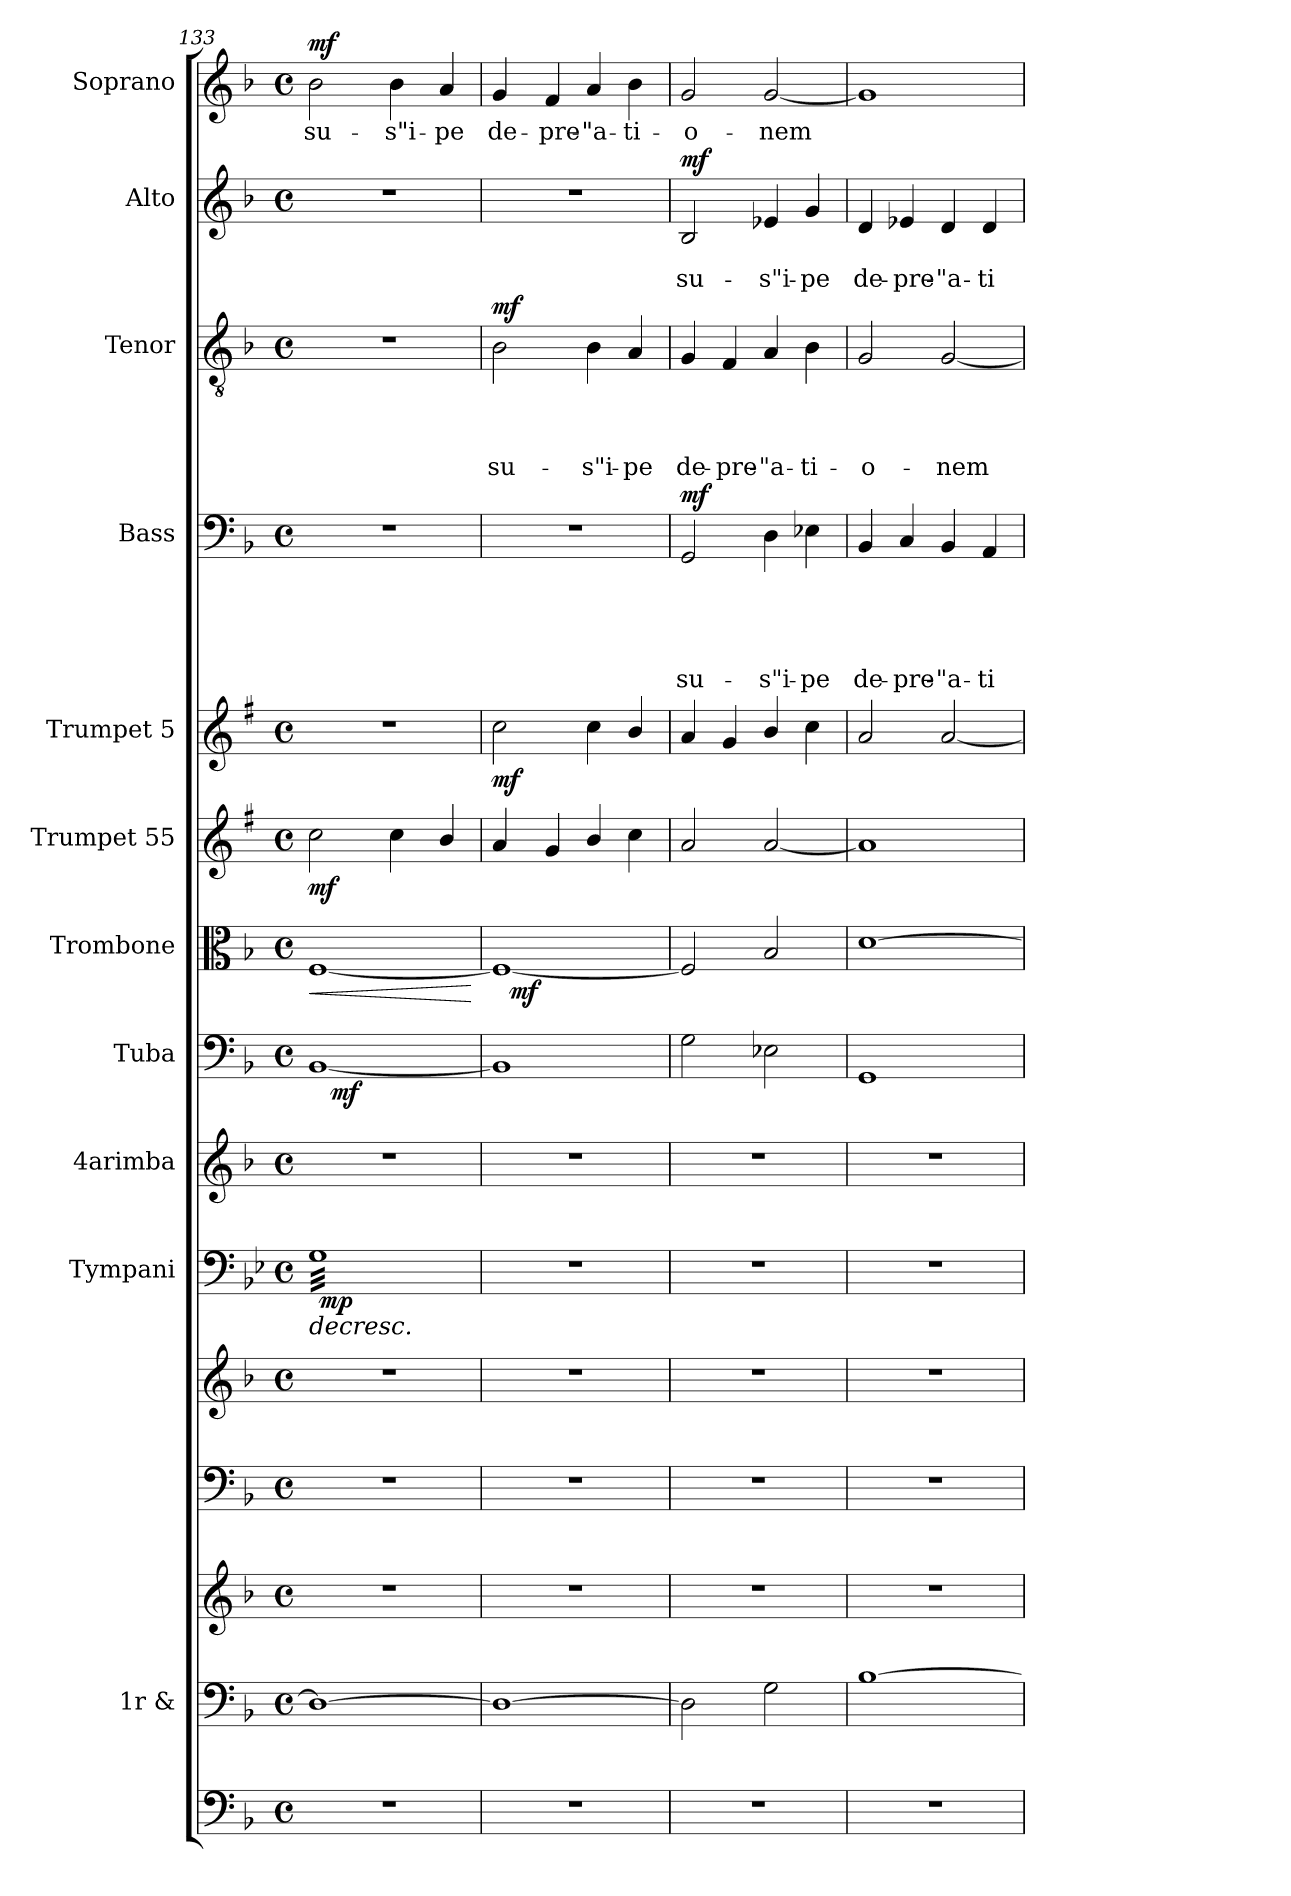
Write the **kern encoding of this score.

**kern	**kern	**kern	**kern	**kern	**kern	**dynam	**kern	**kern	**dynam	**kern	**dynam	**kern	**dynam	**kern	**dynam	**kern	**text	**text	**text	**text	**text	**dynam	**kern	**text	**text	**text	**text	**dynam	**kern	**text	**text	**dynam	**kern	**text	**dynam
*part14	*part13	*part13	*part12	*part11	*part10	*part10	*part9	*part8	*part8	*part7	*part7	*part6	*part6	*part5	*part5	*part4	*part4	*part4	*part4	*part4	*part4	*part4	*part3	*part3	*part3	*part3	*part3	*part3	*part2	*part2	*part2	*part2	*part1	*part1	*part1
*staff15	*staff14	*staff13	*staff12	*staff11	*staff10	*staff10	*staff9	*staff8	*staff8	*staff7	*staff7	*staff6	*staff6	*staff5	*staff5	*staff4	*staff4	*staff4	*staff4	*staff4	*staff4	*staff4	*staff3	*staff3	*staff3	*staff3	*staff3	*staff3	*staff2	*staff2	*staff2	*staff2	*staff1	*staff1	*staff1
*	*I"1r &	*	*	*	*I"Tympani	*	*I"4arimba	*I"Tuba	*	*I"Trombone	*	*I"Trumpet 55	*	*I"Trumpet 5	*	*I"Bass	*	*	*	*	*	*	*I"Tenor	*	*	*	*	*	*I"Alto	*	*	*	*I"Soprano	*	*
*	*	*	*	*	*I'Tymp	*	*	*I'Tba	*	*I'Trbn	*	*I'Trpt 55	*	*I'Trpt 5	*	*I'B	*	*	*	*	*	*	*I'T	*	*	*	*	*	*I'A	*	*	*	*I'S	*	*
*clefF4	*clefF4	*clefG2	*clefF4	*clefG2	*clefF4	*	*clefG2	*clefF4	*	*clefC3	*	*clefG2	*	*clefG2	*	*clefF4	*	*	*	*	*	*	*clefGv2	*	*	*	*	*	*clefG2	*	*	*	*clefG2	*	*
*	*	*	*	*	*	*	*	*	*	*	*	*ITrd1c2	*	*ITrd1c2	*	*	*	*	*	*	*	*	*	*	*	*	*	*	*	*	*	*	*	*	*
*k[b-]	*k[b-]	*k[b-]	*k[b-]	*k[b-]	*k[b-e-]	*	*k[b-]	*k[b-]	*	*k[b-]	*	*k[b-]	*	*k[b-]	*	*k[b-]	*	*	*	*	*	*	*k[b-]	*	*	*	*	*	*k[b-]	*	*	*	*k[b-]	*	*
*F:	*F:	*F:	*F:	*F:	*B-:	*	*F:	*F:	*	*F:	*	*F:	*	*F:	*	*F:	*	*	*	*	*	*	*F:	*	*	*	*	*	*F:	*	*	*	*F:	*	*
*M4/4	*M4/4	*M4/4	*M4/4	*M4/4	*M4/4	*	*M4/4	*M4/4	*	*M4/4	*	*M4/4	*	*M4/4	*	*M4/4	*	*	*	*	*	*	*M4/4	*	*	*	*	*	*M4/4	*	*	*	*M4/4	*	*
*met(c)	*met(c)	*met(c)	*met(c)	*met(c)	*met(c)	*	*met(c)	*met(c)	*	*met(c)	*	*met(c)	*	*met(c)	*	*met(c)	*	*	*	*	*	*	*met(c)	*	*	*	*	*	*met(c)	*	*	*	*met(c)	*	*
=133	=133	=133	=133	=133	=133	=133	=133	=133	=133	=133	=133	=133	=133	=133	=133	=133	=133	=133	=133	=133	=133	=133	=133	=133	=133	=133	=133	=133	=133	=133	=133	=133	=133	=133	=133
!	!	!	!	!	!	!LO:HP:b	!	!	!	!	!LO:HP:b	!	!LO:DY:b	!	!	!	!	!	!	!	!	!	!	!	!	!	!	!	!	!	!	!	!	!LO:LY:b	!LO:DY:a
*	*	*	*	*	*^	*	*	*^	*	*	*	*	*	*	*	*	*	*	*	*	*	*	*	*	*	*	*	*	*	*	*	*	*	*	*
*	*	*	*	*	*tremolo	*	*	*	*	*	*	*	*	*	*	*	*	*	*	*	*	*	*	*	*	*	*	*	*	*	*	*	*	*	*	*	*
1r	1D_	1r	1r	1r	32GLLL	32ryy	>	1r	[<1BB-	16ryy	.	[<1F	<	2b-\	mf	1r	.	1r	.	.	.	.	.	.	1r	.	.	.	.	.	1r	.	.	.	2b-\	su-	mf
!	!	!	!	!	!	!	!LO:DY:b	!	!	!	!	!	!	!	!	!	!	!	!	!	!	!	!	!	!	!	!	!	!	!	!	!	!	!	!	!	!
.	.	.	.	.	32G	2ryy	mp	.	.	.	.	.	.	.	.	.	.	.	.	.	.	.	.	.	.	.	.	.	.	.	.	.	.	.	.	.	.
!	!	!	!	!	!	!	!	!	!	!	!LO:DY:b	!	!	!	!	!	!	!	!	!	!	!	!	!	!	!	!	!	!	!	!	!	!	!	!	!	!
.	.	.	.	.	32G	.	.	.	.	2...ryy	mf	.	.	.	.	.	.	.	.	.	.	.	.	.	.	.	.	.	.	.	.	.	.	.	.	.	.
.	.	.	.	.	32G	.	.	.	.	.	.	.	.	.	.	.	.	.	.	.	.	.	.	.	.	.	.	.	.	.	.	.	.	.	.	.	.
.	.	.	.	.	32G	.	.	.	.	.	.	.	.	.	.	.	.	.	.	.	.	.	.	.	.	.	.	.	.	.	.	.	.	.	.	.	.
.	.	.	.	.	32G	.	.	.	.	.	.	.	.	.	.	.	.	.	.	.	.	.	.	.	.	.	.	.	.	.	.	.	.	.	.	.	.
.	.	.	.	.	32G	.	.	.	.	.	.	.	.	.	.	.	.	.	.	.	.	.	.	.	.	.	.	.	.	.	.	.	.	.	.	.	.
.	.	.	.	.	32G	.	.	.	.	.	.	.	.	.	.	.	.	.	.	.	.	.	.	.	.	.	.	.	.	.	.	.	.	.	.	.	.
.	.	.	.	.	32G	.	.	.	.	.	.	.	.	.	.	.	.	.	.	.	.	.	.	.	.	.	.	.	.	.	.	.	.	.	.	.	.
.	.	.	.	.	32G	.	.	.	.	.	.	.	.	.	.	.	.	.	.	.	.	.	.	.	.	.	.	.	.	.	.	.	.	.	.	.	.
.	.	.	.	.	32G	.	.	.	.	.	.	.	.	.	.	.	.	.	.	.	.	.	.	.	.	.	.	.	.	.	.	.	.	.	.	.	.
.	.	.	.	.	32G	.	.	.	.	.	.	.	.	.	.	.	.	.	.	.	.	.	.	.	.	.	.	.	.	.	.	.	.	.	.	.	.
.	.	.	.	.	32G	.	.	.	.	.	.	.	.	.	.	.	.	.	.	.	.	.	.	.	.	.	.	.	.	.	.	.	.	.	.	.	.
.	.	.	.	.	32G	.	.	.	.	.	.	.	.	.	.	.	.	.	.	.	.	.	.	.	.	.	.	.	.	.	.	.	.	.	.	.	.
.	.	.	.	.	32G	.	.	.	.	.	.	.	.	.	.	.	.	.	.	.	.	.	.	.	.	.	.	.	.	.	.	.	.	.	.	.	.
.	.	.	.	.	32G	.	.	.	.	.	.	.	.	.	.	.	.	.	.	.	.	.	.	.	.	.	.	.	.	.	.	.	.	.	.	.	.
!	!	!	!	!	!	!	!	!	!	!	!	!	!	!	!	!	!	!	!	!	!	!	!	!	!	!	!	!	!	!	!	!	!	!	!	!LO:LY:b	!
.	.	.	.	.	32G	.	.	.	.	.	.	.	.	4b-\	.	.	.	.	.	.	.	.	.	.	.	.	.	.	.	.	.	.	.	.	4b-\	-s"i-	.
.	.	.	.	.	32G	4...ryy	.	.	.	.	.	.	.	.	.	.	.	.	.	.	.	.	.	.	.	.	.	.	.	.	.	.	.	.	.	.	.
.	.	.	.	.	32G	.	.	.	.	.	.	.	.	.	.	.	.	.	.	.	.	.	.	.	.	.	.	.	.	.	.	.	.	.	.	.	.
.	.	.	.	.	32G	.	.	.	.	.	.	.	.	.	.	.	.	.	.	.	.	.	.	.	.	.	.	.	.	.	.	.	.	.	.	.	.
.	.	.	.	.	32G	.	.	.	.	.	.	.	.	.	.	.	.	.	.	.	.	.	.	.	.	.	.	.	.	.	.	.	.	.	.	.	.
.	.	.	.	.	32G	.	.	.	.	.	.	.	.	.	.	.	.	.	.	.	.	.	.	.	.	.	.	.	.	.	.	.	.	.	.	.	.
.	.	.	.	.	32G	.	.	.	.	.	.	.	.	.	.	.	.	.	.	.	.	.	.	.	.	.	.	.	.	.	.	.	.	.	.	.	.
.	.	.	.	.	32G	.	.	.	.	.	.	.	.	.	.	.	.	.	.	.	.	.	.	.	.	.	.	.	.	.	.	.	.	.	.	.	.
!	!	!	!	!	!	!	!	!	!	!	!	!	!	!	!	!	!	!	!	!	!	!	!	!	!	!	!	!	!	!	!	!	!	!	!	!LO:LY:b:rj	!
.	.	.	.	.	32G	.	.	.	.	.	.	.	.	4a/	.	.	.	.	.	.	.	.	.	.	.	.	.	.	.	.	.	.	.	.	4a/	-pe	.
.	.	.	.	.	32G	.	.	.	.	.	.	.	.	.	.	.	.	.	.	.	.	.	.	.	.	.	.	.	.	.	.	.	.	.	.	.	.
.	.	.	.	.	32G	.	.	.	.	.	.	.	.	.	.	.	.	.	.	.	.	.	.	.	.	.	.	.	.	.	.	.	.	.	.	.	.
.	.	.	.	.	32G	.	.	.	.	.	.	.	.	.	.	.	.	.	.	.	.	.	.	.	.	.	.	.	.	.	.	.	.	.	.	.	.
.	.	.	.	.	32G	.	.	.	.	.	.	.	.	.	.	.	.	.	.	.	.	.	.	.	.	.	.	.	.	.	.	.	.	.	.	.	.
.	.	.	.	.	32G	.	.	.	.	.	.	.	.	.	.	.	.	.	.	.	.	.	.	.	.	.	.	.	.	.	.	.	.	.	.	.	.
.	.	.	.	.	32G	.	.	.	.	.	.	.	.	.	.	.	.	.	.	.	.	.	.	.	.	.	.	.	.	.	.	.	.	.	.	.	.
.	.	.	.	.	32GJJJ	.	.	.	.	.	.	.	.	.	.	.	.	.	.	.	.	.	.	.	.	.	.	.	.	.	.	.	.	.	.	.	.
*	*	*	*	*	*Xtremolo	*	*	*	*	*	*	*	*	*	*	*	*	*	*	*	*	*	*	*	*	*	*	*	*	*	*	*	*	*	*	*	*
.	.	.	.	.	.	.	.	.	.	.	.	.	[	.	.	.	.	.	.	.	.	.	.	.	.	.	.	.	.	.	.	.	.	.	.	.	.
=134	=134	=134	=134	=134	=134	=134	=134	=134	=134	=134	=134	=134	=134	=134	=134	=134	=134	=134	=134	=134	=134	=134	=134	=134	=134	=134	=134	=134	=134	=134	=134	=134	=134	=134	=134	=134	=134
!	!	!	!	!	!	!	!	!	!	!	!	!	!	!	!	!	!LO:DY:b	!	!	!	!	!	!	!	!	!	!	!	!LO:LY:b	!LO:DY:a	!	!	!	!	!	!LO:LY:b	!
*	*	*	*	*	*v	*v	*	*	*v	*v	*	*^	*	*	*	*	*	*	*	*	*	*	*	*	*	*	*	*	*	*	*	*	*	*	*	*	*
1r	1D_	1r	1r	1r	1r	.	1r	1BB-]	.	1F_	16ryy	.	4g/	.	2b-\	mf	1r	.	.	.	.	.	.	2B-\	.	.	.	su-	mf	1r	.	.	.	4g/	de-	.
!	!	!	!	!	!	!	!	!	!	!	!	!LO:DY:b	!	!	!	!	!	!	!	!	!	!	!	!	!	!	!	!	!	!	!	!	!	!	!	!
.	.	.	.	.	.	.	.	.	.	.	2...ryy	mf	.	.	.	.	.	.	.	.	.	.	.	.	.	.	.	.	.	.	.	.	.	.	.	.
!	!	!	!	!	!	!	!	!	!	!	!	!	!	!	!	!	!	!	!	!	!	!	!	!	!	!	!	!	!	!	!	!	!	!	!LO:LY:b	!
.	.	.	.	.	.	.	.	.	.	.	.	.	4f/	.	.	.	.	.	.	.	.	.	.	.	.	.	.	.	.	.	.	.	.	4f/	-pre-	.
!	!	!	!	!	!	!	!	!	!	!	!	!	!	!	!	!	!	!	!	!	!	!	!	!	!	!	!	!LO:LY:b	!	!	!	!	!	!	!LO:LY:b:rj	!
.	.	.	.	.	.	.	.	.	.	.	.	.	4a/	.	4b-\	.	.	.	.	.	.	.	.	4B-\	.	.	.	-s"i-	.	.	.	.	.	4a/	-"a-	.
!	!	!	!	!	!	!	!	!	!	!	!	!	!	!	!	!	!	!	!	!	!	!	!	!	!	!	!	!LO:LY:b:rj	!	!	!	!	!	!	!LO:LY:b	!
.	.	.	.	.	.	.	.	.	.	.	.	.	4b-\	.	4a/	.	.	.	.	.	.	.	.	4A/	.	.	.	-pe	.	.	.	.	.	4b-\	-ti-	.
.	.	.	.	.	.	]	.	.	.	.	.	.	.	.	.	.	.	.	.	.	.	.	.	.	.	.	.	.	.	.	.	.	.	.	.	.
=135	=135	=135	=135	=135	=135	=135	=135	=135	=135	=135	=135	=135	=135	=135	=135	=135	=135	=135	=135	=135	=135	=135	=135	=135	=135	=135	=135	=135	=135	=135	=135	=135	=135	=135	=135	=135
!	!	!	!	!	!	!	!	!	!	!	!	!	!	!	!	!	!	!	!	!	!	!LO:LY:b	!LO:DY:a	!	!	!	!	!LO:LY:b	!	!	!	!LO:LY:b	!LO:DY:a	!	!LO:LY:b	!
*	*	*	*	*	*	*	*	*	*	*v	*v	*	*	*	*	*	*	*	*	*	*	*	*	*	*	*	*	*	*	*	*	*	*	*	*	*
1r	2D\]	1r	1r	1r	1r	.	1r	2G\	.	2F/]	.	2g/	.	4g/	.	2GG/	.	.	.	.	su-	mf	4G/	.	.	.	de-	.	2B-/	.	su-	mf	2g/	-o-	.
!	!	!	!	!	!	!	!	!	!	!	!	!	!	!	!	!	!	!	!	!	!	!	!	!	!	!	!LO:LY:b	!	!	!	!	!	!	!	!
.	.	.	.	.	.	.	.	.	.	.	.	.	.	4f/	.	.	.	.	.	.	.	.	4F/	.	.	.	-pre-	.	.	.	.	.	.	.	.
!	!	!	!	!	!	!	!	!	!	!	!	!	!	!	!	!	!	!	!	!	!LO:LY:b	!	!	!	!	!	!LO:LY:b:rj	!	!	!	!LO:LY:b	!	!	!LO:LY:b	!
.	2G\	.	.	.	.	.	.	2E-X\	.	2B-/	.	[<2g/	.	4a/	.	4D\	.	.	.	.	-s"i-	.	4A/	.	.	.	-"a-	.	4e-X/	.	-s"i-	.	[<2g/	-nem	.
!	!	!	!	!	!	!	!	!	!	!	!	!	!	!	!	!	!	!	!	!	!LO:LY:b:rj	!	!	!	!	!	!LO:LY:b	!	!	!	!LO:LY:b:rj	!	!	!	!
.	.	.	.	.	.	.	.	.	.	.	.	.	.	4b-\	.	4E-X\	.	.	.	.	-pe	.	4B-\	.	.	.	-ti-	.	4g/	.	-pe	.	.	.	.
=136	=136	=136	=136	=136	=136	=136	=136	=136	=136	=136	=136	=136	=136	=136	=136	=136	=136	=136	=136	=136	=136	=136	=136	=136	=136	=136	=136	=136	=136	=136	=136	=136	=136	=136	=136
!	!	!	!	!	!	!	!	!	!	!	!	!	!	!	!	!	!	!	!	!	!LO:LY:b	!	!	!	!	!	!LO:LY:b	!	!	!	!LO:LY:b	!	!	!	!
1r	[>1B-	1r	1r	1r	1r	.	1r	1GG	.	[>1d	.	1g]	.	2g/	.	4BB-/	.	.	.	.	de-	.	2G/	.	.	.	-o-	.	4d/	.	de-	.	1g]	.	.
!	!	!	!	!	!	!	!	!	!	!	!	!	!	!	!	!	!	!	!	!	!LO:LY:b	!	!	!	!	!	!	!	!	!	!LO:LY:b	!	!	!	!
.	.	.	.	.	.	.	.	.	.	.	.	.	.	.	.	4C/	.	.	.	.	-pre-	.	.	.	.	.	.	.	4e-X/	.	-pre-	.	.	.	.
!	!	!	!	!	!	!	!	!	!	!	!	!	!	!	!	!	!	!	!	!	!LO:LY:b:rj	!	!	!	!	!	!LO:LY:b	!	!	!	!LO:LY:b:rj	!	!	!	!
.	.	.	.	.	.	.	.	.	.	.	.	.	.	[<2g/	.	4BB-/	.	.	.	.	-"a-	.	[<2G/	.	.	.	-nem	.	4d/	.	-"a-	.	.	.	.
!	!	!	!	!	!	!	!	!	!	!	!	!	!	!	!	!	!	!	!	!	!LO:LY:b	!	!	!	!	!	!	!	!	!	!LO:LY:b	!	!	!	!
.	.	.	.	.	.	.	.	.	.	.	.	.	.	.	.	4AA/	.	.	.	.	-ti-	.	.	.	.	.	.	.	4d/	.	-ti-	.	.	.	.
=	=	=	=	=	=	=	=	=	=	=	=	=	=	=	=	=	=	=	=	=	=	=	=	=	=	=	=	=	=	=	=	=	=	=	=
*-	*-	*-	*-	*-	*-	*-	*-	*-	*-	*-	*-	*-	*-	*-	*-	*-	*-	*-	*-	*-	*-	*-	*-	*-	*-	*-	*-	*-	*-	*-	*-	*-	*-	*-	*-
